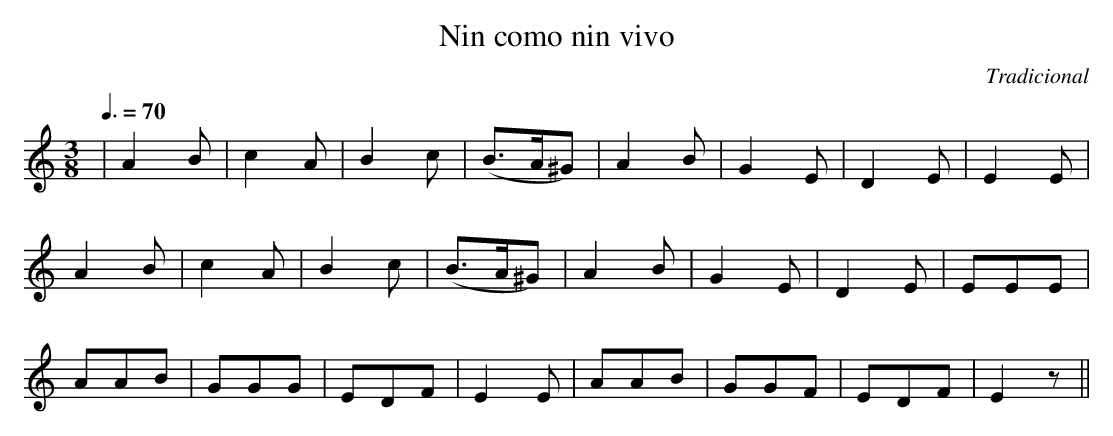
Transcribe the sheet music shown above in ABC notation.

X:1
T:Nin como nin vivo
C:Tradicional
M:3/8
L:1/8
Q:3/8=70
K:C
|A2 B|c2 A|B2 c|(B>A^G)|A2 B|G2 E|D2 E|E2 E|
A2 B|c2 A|B2 c|(B>A^G)|A2 B|G2 E|D2 E|EEE|
AAB|GGG|EDF|E2 E|AAB|GGF|EDF|E2 z||
